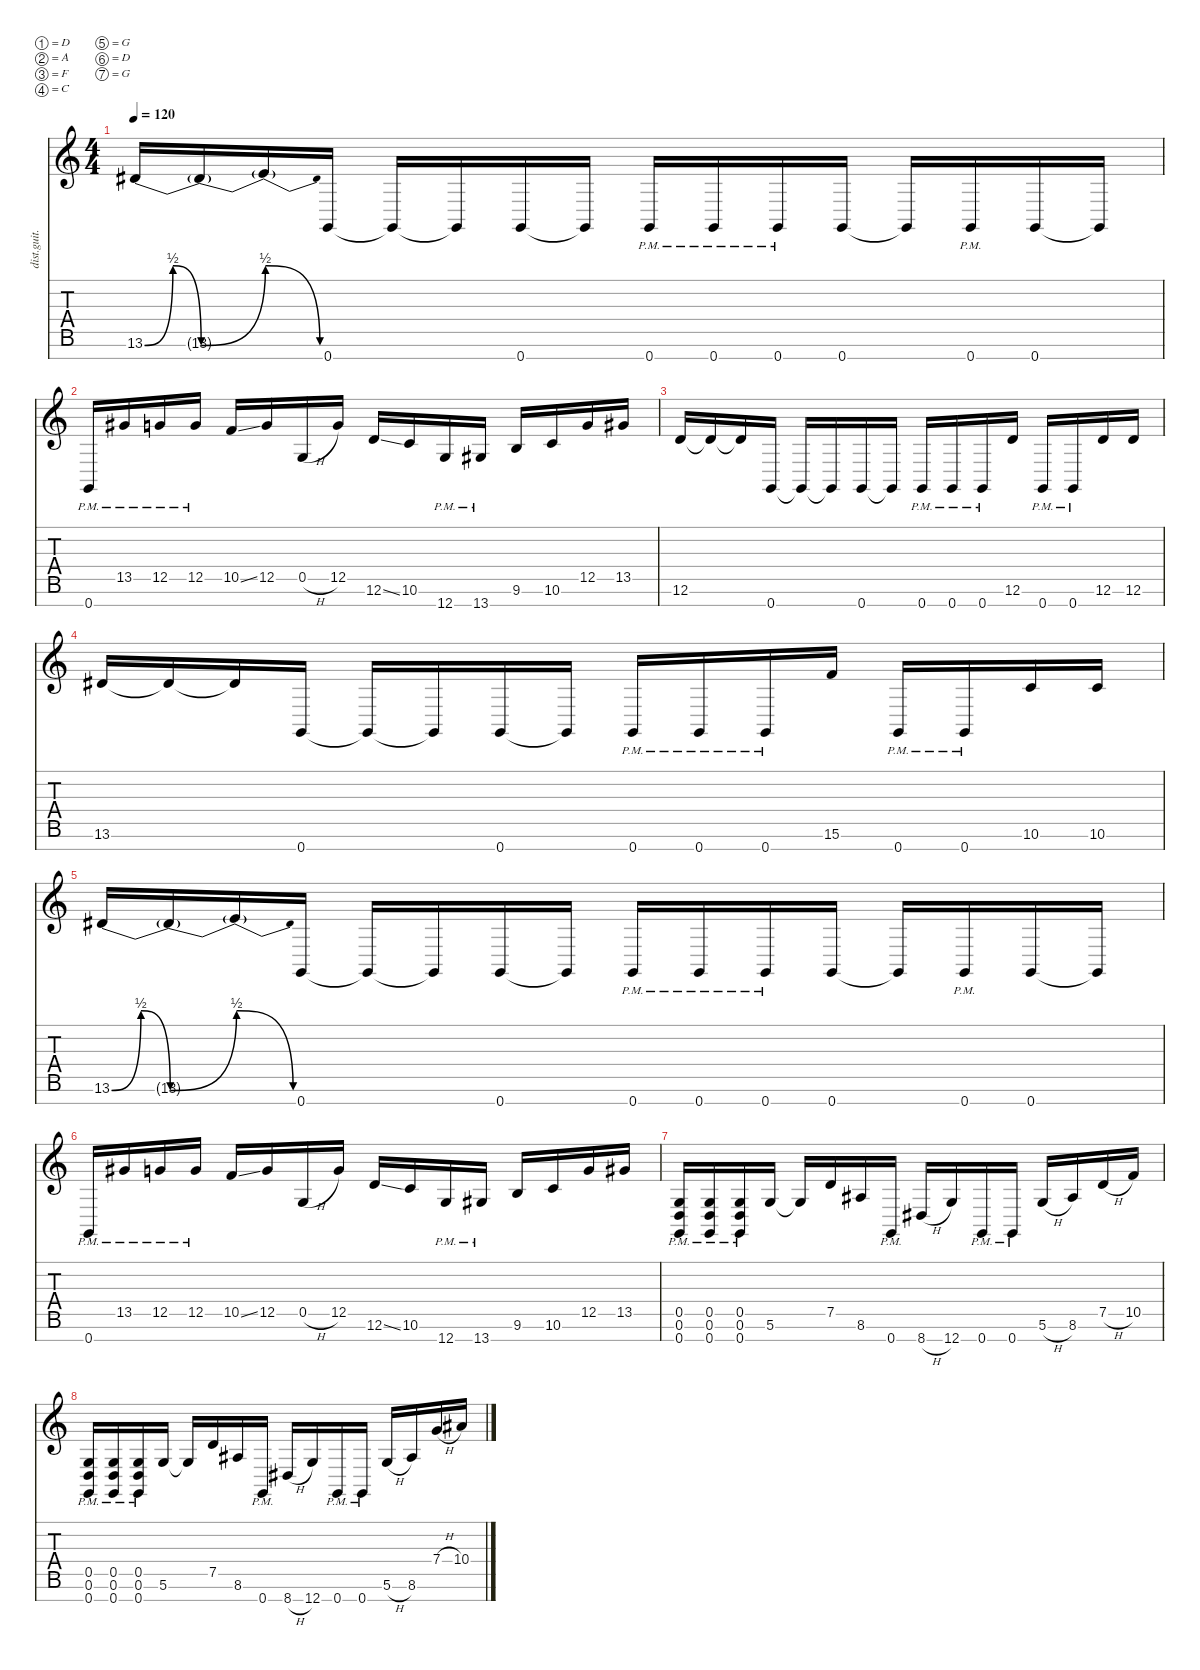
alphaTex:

\defaultSystemsLayout 4
\hideDynamics
\bracketExtendMode nobrackets
\otherSystemsTrackNameOrientation horizontal
\track ("riff l" "dist.guit.") {instrument distortionguitar}
\staff {score tabs}
\tuning (D4 A3 F3 C3 G2 D2 G1)
\ts (4 4)
\tempo 120
\clef g2
\ks c
13.6{be (bendrelease 0 0 10.2 2 20.4 2 30 0) acc #}.16{dy mf beam Up} 13.6{be (bend 0 0 15 2) t acc #}.16{beam Up} 13.6{be (release 0.6 2 15 0) t}.16{beam Up} 0.7.16{beam Up} 0.7{t}.16{beam Up} 0.7{t}.16{beam Up} 0.7.16{beam Up} 0.7{t}.16{beam Up} 0.7{pm}.16{beam Up} 0.7{pm}.16{beam Up} 0.7{pm}.16{beam Up} 0.7.16{beam Up} 0.7{t}.16{beam Up} 0.7{pm}.16{beam Up} 0.7.16{beam Up} 0.7{t}.16{beam Up} |
0.7{pm}.16{beam Up} 13.5{pm acc #}.16{beam Up} 12.5{pm}.16{beam Up} 12.5{pm}.16{beam Up} 10.5{ss}.16{beam Up} 12.5.16{beam Up} 0.5{h}.16{beam Up} 12.5.16{beam Up} 12.6{ss}.16{beam Up} 10.6.16{beam Up} 12.7{pm}.16{beam Up} 13.7{pm acc #}.16{beam Up} 9.6.16{beam Up} 10.6.16{beam Up} 12.5.16{beam Up} 13.5{acc #}.16{beam Up} |
12.6.16{beam Up} 12.6{t}.16{beam Up} 12.6{t}.16{beam Up} 0.7.16{beam Up} 0.7{t}.16{beam Up} 0.7{t}.16{beam Up} 0.7.16{beam Up} 0.7{t}.16{beam Up} 0.7{pm}.16{beam Up} 0.7{pm}.16{beam Up} 0.7{pm}.16{beam Up} 12.6.16{beam Up} 0.7{pm}.16{beam Up} 0.7{pm}.16{beam Up} 12.6.16{beam Up} 12.6.16{beam Up} |
13.6{acc #}.16{beam Up} 13.6{t acc #}.16{beam Up} 13.6{t acc #}.16{beam Up} 0.7.16{beam Up} 0.7{t}.16{beam Up} 0.7{t}.16{beam Up} 0.7.16{beam Up} 0.7{t}.16{beam Up} 0.7{pm}.16{beam Up} 0.7{pm}.16{beam Up} 0.7{pm}.16{beam Up} 15.6.16{beam Up} 0.7{pm}.16{beam Up} 0.7{pm}.16{beam Up} 10.6.16{beam Up} 10.6.16{beam Up} |
13.6{be (bendrelease 0 0 10.2 2 20.4 2 30 0) acc #}.16{beam Up} 13.6{be (bend 0 0 15 2) t acc #}.16{beam Up} 13.6{be (release 0.6 2 15 0) t}.16{beam Up} 0.7.16{beam Up} 0.7{t}.16{beam Up} 0.7{t}.16{beam Up} 0.7.16{beam Up} 0.7{t}.16{beam Up} 0.7{pm}.16{beam Up} 0.7{pm}.16{beam Up} 0.7{pm}.16{beam Up} 0.7.16{beam Up} 0.7{t}.16{beam Up} 0.7{pm}.16{beam Up} 0.7.16{beam Up} 0.7{t}.16{beam Up} |
0.7{pm}.16{beam Up} 13.5{pm acc #}.16{beam Up} 12.5{pm}.16{beam Up} 12.5{pm}.16{beam Up} 10.5{ss}.16{beam Up} 12.5.16{beam Up} 0.5{h}.16{beam Up} 12.5.16{beam Up} 12.6{ss}.16{beam Up} 10.6.16{beam Up} 12.7{pm}.16{beam Up} 13.7{pm acc #}.16{beam Up} 9.6.16{beam Up} 10.6.16{beam Up} 12.5.16{beam Up} 13.5{acc #}.16{beam Up} |
(0.7{pm} 0.5{pm} 0.6{pm}).16{beam Up} (0.7{pm} 0.6{pm} 0.5{pm}).16{beam Up} (0.7{pm} 0.5{pm} 0.6{pm}).16{beam Up} 5.6.16{beam Up} 5.6{t}.16{beam Up} 7.5.16{beam Up} 8.6{acc #}.16{beam Up} 0.7{pm}.16{beam Up} 8.7{h acc #}.16{beam Up} 12.7.16{beam Up} 0.7{pm}.16{beam Up} 0.7{pm}.16{beam Up} 5.6{h}.16{beam Up} 8.6{acc #}.16{beam Up} 7.5{h}.16{beam Up} 10.5.16{beam Up} |
(0.7{pm} 0.5{pm} 0.6{pm}).16{beam Up} (0.7{pm} 0.6{pm} 0.5{pm}).16{beam Up} (0.7{pm} 0.5{pm} 0.6{pm}).16{beam Up} 5.6.16{beam Up} 5.6{t}.16{beam Up} 7.5.16{beam Up} 8.6{acc #}.16{beam Up} 0.7{pm}.16{beam Up} 8.7{h acc #}.16{beam Up} 12.7.16{beam Up} 0.7{pm}.16{beam Up} 0.7{pm}.16{beam Up} 5.6{h}.16{beam Up} 8.6{acc #}.16{beam Up} 7.4{h}.16{beam Up} 10.4{acc #}.16{beam Up}
